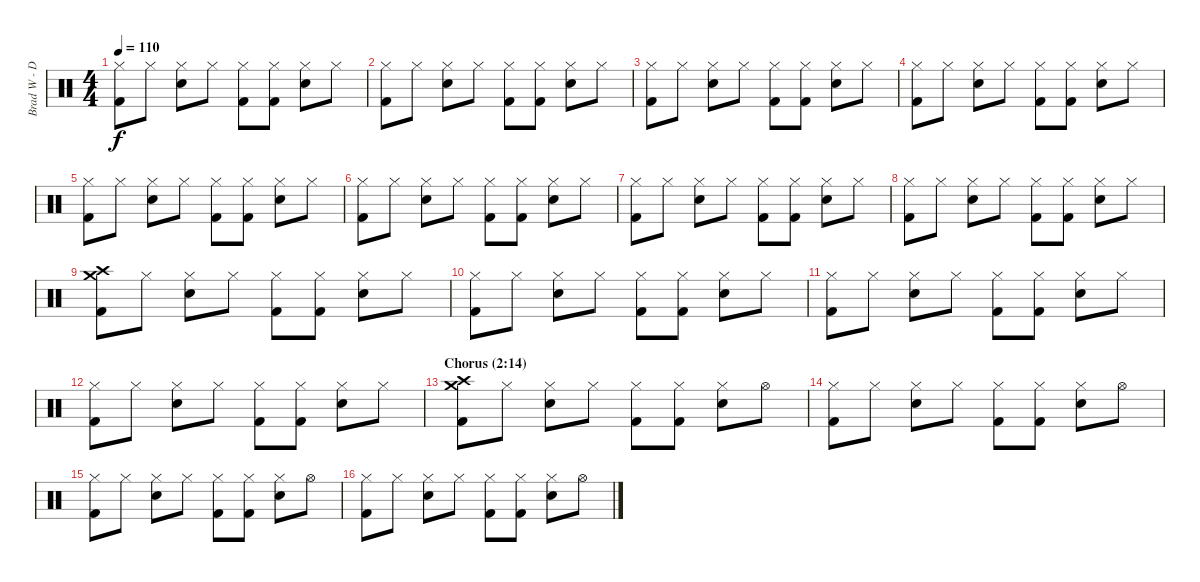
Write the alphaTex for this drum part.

\track ("Brad W - Drums" "Brad W - D") {instrument percussion}
\staff {score}
\articulation defaults
\ts (4 4)
\tempo 110
\clef neutral
\ks c
("Hi-Hat (closed)" "Kick (hit) 2").8{dy f} "Hi-Hat (closed)".8 ("Hi-Hat (closed)" "Snare (hit) 2").8 "Hi-Hat (closed)".8 ("Hi-Hat (closed)" "Kick (hit) 2").8 ("Hi-Hat (closed)" "Kick (hit) 2").8 ("Hi-Hat (closed)" "Snare (hit) 2").8 "Hi-Hat (closed)".8 |
("Hi-Hat (closed)" "Kick (hit) 2").8 "Hi-Hat (closed)".8 ("Hi-Hat (closed)" "Snare (hit) 2").8 "Hi-Hat (closed)".8 ("Hi-Hat (closed)" "Kick (hit) 2").8 ("Hi-Hat (closed)" "Kick (hit) 2").8 ("Hi-Hat (closed)" "Snare (hit) 2").8 "Hi-Hat (closed)".8 |
("Hi-Hat (closed)" "Kick (hit) 2").8 "Hi-Hat (closed)".8 ("Hi-Hat (closed)" "Snare (hit) 2").8 "Hi-Hat (closed)".8 ("Hi-Hat (closed)" "Kick (hit) 2").8 ("Hi-Hat (closed)" "Kick (hit) 2").8 ("Hi-Hat (closed)" "Snare (hit) 2").8 "Hi-Hat (closed)".8 |
("Hi-Hat (closed)" "Kick (hit) 2").8 "Hi-Hat (closed)".8 ("Hi-Hat (closed)" "Snare (hit) 2").8 "Hi-Hat (closed)".8 ("Hi-Hat (closed)" "Kick (hit) 2").8 ("Hi-Hat (closed)" "Kick (hit) 2").8 ("Hi-Hat (closed)" "Snare (hit) 2").8 "Hi-Hat (closed)".8 |
("Hi-Hat (closed)" "Kick (hit) 2").8 "Hi-Hat (closed)".8 ("Hi-Hat (closed)" "Snare (hit) 2").8 "Hi-Hat (closed)".8 ("Hi-Hat (closed)" "Kick (hit) 2").8 ("Hi-Hat (closed)" "Kick (hit) 2").8 ("Hi-Hat (closed)" "Snare (hit) 2").8 "Hi-Hat (closed)".8 |
("Hi-Hat (closed)" "Kick (hit) 2").8 "Hi-Hat (closed)".8 ("Hi-Hat (closed)" "Snare (hit) 2").8 "Hi-Hat (closed)".8 ("Hi-Hat (closed)" "Kick (hit) 2").8 ("Hi-Hat (closed)" "Kick (hit) 2").8 ("Hi-Hat (closed)" "Snare (hit) 2").8 "Hi-Hat (closed)".8 |
("Hi-Hat (closed)" "Kick (hit) 2").8 "Hi-Hat (closed)".8 ("Hi-Hat (closed)" "Snare (hit) 2").8 "Hi-Hat (closed)".8 ("Hi-Hat (closed)" "Kick (hit) 2").8 ("Hi-Hat (closed)" "Kick (hit) 2").8 ("Hi-Hat (closed)" "Snare (hit) 2").8 "Hi-Hat (closed)".8 |
("Hi-Hat (closed)" "Kick (hit) 2").8 "Hi-Hat (closed)".8 ("Hi-Hat (closed)" "Snare (hit) 2").8 "Hi-Hat (closed)".8 ("Hi-Hat (closed)" "Kick (hit) 2").8 ("Hi-Hat (closed)" "Kick (hit) 2").8 ("Hi-Hat (closed)" "Snare (hit) 2").8 "Hi-Hat (closed)".8 |
("Crash high (hit)" "Crash medium (hit)" "Kick (hit) 2").8 "Hi-Hat (closed)".8 ("Hi-Hat (closed)" "Snare (hit) 2").8 "Hi-Hat (closed)".8 ("Hi-Hat (closed)" "Kick (hit) 2").8 ("Hi-Hat (closed)" "Kick (hit) 2").8 ("Hi-Hat (closed)" "Snare (hit) 2").8 "Hi-Hat (closed)".8 |
("Hi-Hat (closed)" "Kick (hit) 2").8 "Hi-Hat (closed)".8 ("Hi-Hat (closed)" "Snare (hit) 2").8 "Hi-Hat (closed)".8 ("Hi-Hat (closed)" "Kick (hit) 2").8 ("Hi-Hat (closed)" "Kick (hit) 2").8 ("Hi-Hat (closed)" "Snare (hit) 2").8 "Hi-Hat (closed)".8 |
("Hi-Hat (closed)" "Kick (hit) 2").8 "Hi-Hat (closed)".8 ("Hi-Hat (closed)" "Snare (hit) 2").8 "Hi-Hat (closed)".8 ("Hi-Hat (closed)" "Kick (hit) 2").8 ("Hi-Hat (closed)" "Kick (hit) 2").8 ("Hi-Hat (closed)" "Snare (hit) 2").8 "Hi-Hat (closed)".8 |
("Hi-Hat (closed)" "Kick (hit) 2").8 "Hi-Hat (closed)".8 ("Hi-Hat (closed)" "Snare (hit) 2").8 "Hi-Hat (closed)".8 ("Hi-Hat (closed)" "Kick (hit) 2").8 ("Hi-Hat (closed)" "Kick (hit) 2").8 ("Hi-Hat (closed)" "Snare (hit) 2").8 "Hi-Hat (closed)".8 |
\section ("" "Chorus (2:14)")
("Crash high (hit)" "Crash medium (hit)" "Kick (hit) 2").8 "Hi-Hat (closed)".8 ("Hi-Hat (closed)" "Snare (hit) 2").8 "Hi-Hat (closed)".8 ("Hi-Hat (closed)" "Kick (hit) 2").8 ("Hi-Hat (closed)" "Kick (hit) 2").8 ("Hi-Hat (closed)" "Snare (hit) 2").8 "Hi-Hat (open)".8 |
("Hi-Hat (closed)" "Kick (hit) 2").8 "Hi-Hat (closed)".8 ("Hi-Hat (closed)" "Snare (hit) 2").8 "Hi-Hat (closed)".8 ("Hi-Hat (closed)" "Kick (hit) 2").8 ("Hi-Hat (closed)" "Kick (hit) 2").8 ("Hi-Hat (closed)" "Snare (hit) 2").8 "Hi-Hat (open)".8 |
("Hi-Hat (closed)" "Kick (hit) 2").8 "Hi-Hat (closed)".8 ("Hi-Hat (closed)" "Snare (hit) 2").8 "Hi-Hat (closed)".8 ("Hi-Hat (closed)" "Kick (hit) 2").8 ("Hi-Hat (closed)" "Kick (hit) 2").8 ("Hi-Hat (closed)" "Snare (hit) 2").8 "Hi-Hat (open)".8 |
("Hi-Hat (closed)" "Kick (hit) 2").8 "Hi-Hat (closed)".8 ("Hi-Hat (closed)" "Snare (hit) 2").8 "Hi-Hat (closed)".8 ("Hi-Hat (closed)" "Kick (hit) 2").8 ("Hi-Hat (closed)" "Kick (hit) 2").8 ("Hi-Hat (closed)" "Snare (hit) 2").8 "Hi-Hat (open)".8
